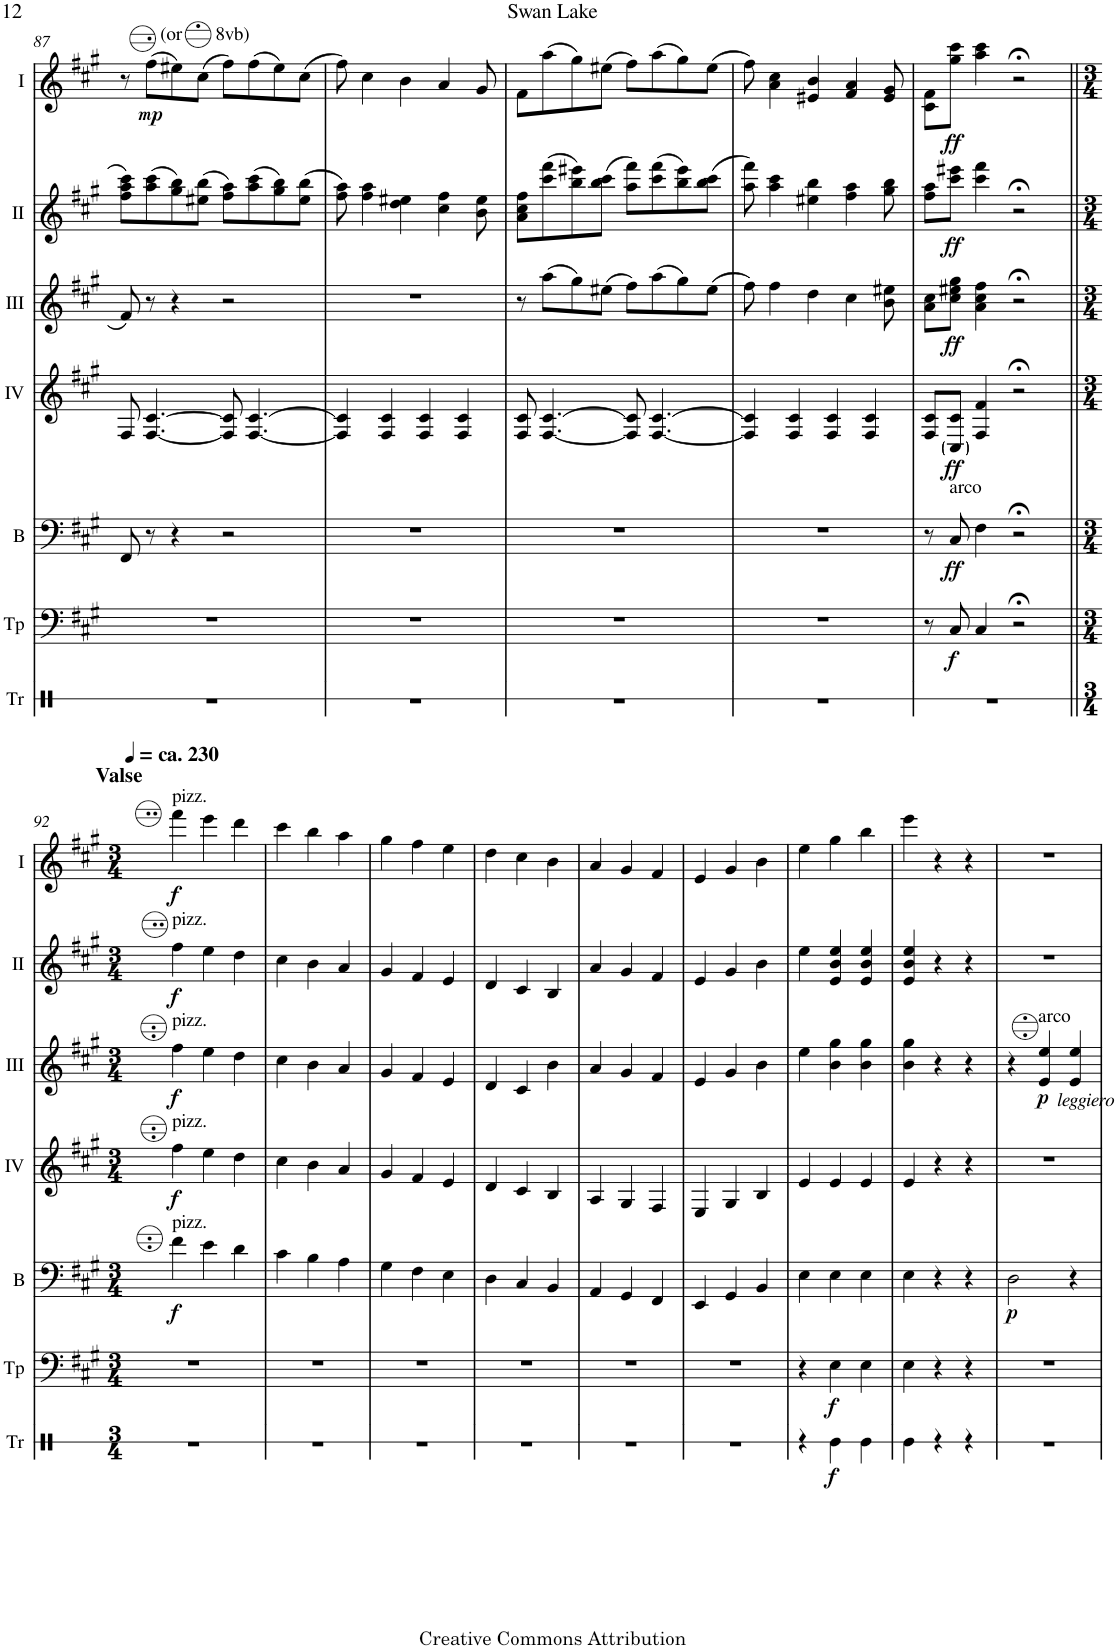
**kern	**dynam	**kern	**dynam	**kern	**dynam	**kern	**dynam	**kern	**dynam	**kern	**dynam	**kern	**dynam
*part7	*part7	*part6	*part6	*part5	*part5	*part4	*part4	*part3	*part3	*part2	*part2	*part1	*part1
*staff7	*staff7	*staff6	*staff6	*staff5	*staff5	*staff4	*staff4	*staff3	*staff3	*staff2	*staff2	*staff1	*staff1
*I"Triangle	*	*I"Timp.	*	*I"Bass	*	*I"Acc. 4	*	*I"Acc. 3	*	*I"Acc. 2	*	*I"Acc. 1	*
*I'Tr	*	*I'Tp	*	*I'B	*	*	*	*	*	*	*	*	*
!!LO:PB:g=z
*clefX	*	*clefF4	*	*clefF4	*	*clefG2	*	*clefG2	*	*clefG2	*	*clefG2	*
*	*	*	*	*Trd7c12	*	*Trd7c12	*	*Trd7c12	*	*	*	*	*
*k[]	*	*k[f#c#g#]	*	*k[f#c#g#]	*	*k[f#c#g#]	*	*k[f#c#g#]	*	*k[f#c#g#]	*	*k[f#c#g#]	*
*M4/4	*	*M4/4	*	*M4/4	*	*M4/4	*	*M4/4	*	*M4/4	*	*M4/4	*
*met(c)	*	*met(c)	*	*met(c)	*	*met(c)	*	*met(c)	*	*met(c)	*	*met(c)	*
=87	=87	=87	=87	=87	=87	=87	=87	=87	=87	=87	=87	=87	=87
1r	.	1r	.	8FF#/	.	8F#/	.	8f#/	.	8f#\ 8a\ 8cc#\L	.	8r	.
!	!	!	!	!	!	!	!	!	!	!	!	!LO:TX:a:t=(or       8vb)	!
!	!	!	!	!	!	!	!	!	!	!	!	!	!LO:DY:b
.	.	.	.	8r	.	[4.F#/ [4.c#/	.	8r	.	(8a\ 8cc#\	.	(8ff#\L	mp
.	.	.	.	4r	.	.	.	4r	.	8g#\ 8b\)	.	8ee#X\)	.
.	.	.	.	.	.	.	.	.	.	(8e#X\ 8b\J	.	(8cc#\J	.
.	.	.	.	2r	.	8F#/] 8c#/]	.	2r	.	8f#\ 8a\L)	.	8ff#\L)	.
.	.	.	.	.	.	[4.F#/ [4.c#/	.	.	.	(8a\ 8cc#\	.	(8ff#\	.
.	.	.	.	.	.	.	.	.	.	8g#\ 8b\)	.	8ee#\)	.
.	.	.	.	.	.	.	.	.	.	(8e#\ 8b\J	.	(8cc#\J	.
=88	=88	=88	=88	=88	=88	=88	=88	=88	=88	=88	=88	=88	=88
1r	.	1r	.	1r	.	4F#/] 4c#/]	.	1r	.	8f#\ 8a\)	.	8ff#\)	.
.	.	.	.	.	.	.	.	.	.	4f#\ 4a\	.	4cc#\	.
.	.	.	.	.	.	4F#/ 4c#/	.	.	.	.	.	.	.
.	.	.	.	.	.	.	.	.	.	4d\ 4e#X\	.	4b\	.
.	.	.	.	.	.	4F#/ 4c#/	.	.	.	.	.	.	.
.	.	.	.	.	.	.	.	.	.	4c#\ 4f#\	.	4a/	.
.	.	.	.	.	.	4F#/ 4c#/	.	.	.	.	.	.	.
.	.	.	.	.	.	.	.	.	.	8B\ 8e#\	.	8g#/	.
=89	=89	=89	=89	=89	=89	=89	=89	=89	=89	=89	=89	=89	=89
1r	.	1r	.	1r	.	8F#/ 8c#/	.	8r	.	8A\ 8c#\ 8f#\L	.	8f#\L	.
.	.	.	.	.	.	[4.F#/ [4.c#/	.	(8aa\L	.	(8cc#\ 8ff#\	.	(8aa\	.
.	.	.	.	.	.	.	.	8gg#\)	.	8b\ 8ee#X\)	.	8gg#\)	.
.	.	.	.	.	.	.	.	(8ee#X\J	.	(8b\ 8cc#\J	.	(8ee#X\J	.
.	.	.	.	.	.	8F#/] 8c#/]	.	8ff#\L)	.	8a\ 8ff#\L)	.	8ff#\L)	.
.	.	.	.	.	.	[4.F#/ [4.c#/	.	(8aa\	.	(8cc#\ 8ff#\	.	(8aa\	.
.	.	.	.	.	.	.	.	8gg#\)	.	8b\ 8ee#\)	.	8gg#\)	.
.	.	.	.	.	.	.	.	(8ee#\J	.	(8b\ 8cc#\J	.	(8ee#\J	.
=90	=90	=90	=90	=90	=90	=90	=90	=90	=90	=90	=90	=90	=90
1r	.	1r	.	1r	.	4F#/] 4c#/]	.	8ff#\)	.	8a\ 8ff#\)	.	8ff#\)	.
.	.	.	.	.	.	.	.	4ff#\	.	4a\ 4cc#\	.	4a\ 4cc#\	.
.	.	.	.	.	.	4F#/ 4c#/	.	.	.	.	.	.	.
.	.	.	.	.	.	.	.	4dd\	.	4e#X\ 4b\	.	4e#X/ 4b/	.
.	.	.	.	.	.	4F#/ 4c#/	.	.	.	.	.	.	.
.	.	.	.	.	.	.	.	4cc#\	.	4f#\ 4a\	.	4f#/ 4a/	.
.	.	.	.	.	.	4F#/ 4c#/	.	.	.	.	.	.	.
.	.	.	.	.	.	.	.	8b\ 8ee#X\	.	8g#\ 8b\	.	8e#/ 8g#/	.
=91	=91	=91	=91	=91	=91	=91	=91	=91	=91	=91	=91	=91	=91
1r	.	8r	.	8r	.	8F#/ 8c#/L	.	8a\ 8cc#\L	.	8f#\ 8a\L	.	8c#\ 8f#\L	.
!	!	!	!	!LO:TX:a:t=arco	!	!	!	!	!	!	!	!	!
!	!	!	!LO:DY:b	!	!LO:DY:b	!	!LO:DY:b	!	!LO:DY:b	!	!LO:DY:b	!	!LO:DY:b
.	.	8C#/	f	8C#/	ff	8C#/ 8c#/J	ff	8cc#\ 8ee#X\ 8gg#\J	ff	8cc#\ 8ee#X\J	ff	8gg#\ 8ccc#\J	ff
.	.	4C#/	.	4F#\	.	4F#/ 4f#/	.	4a\ 4cc#\ 4ff#\	.	4cc#\ 4ff#\	.	4aa\ 4ccc#\	.
.	.	2r;<	.	2r;<	.	2r;<	.	2r;<	.	2r;<	.	2r;<	.
!!LO:LB:g=z
=92||	=92||	=92||	=92||	=92||	=92||	=92||	=92||	=92||	=92||	=92||	=92||	=92||	=92||
*M3/4	*	*M3/4	*	*M3/4	*	*M3/4	*	*M3/4	*	*M3/4	*	*M3/4	*
!	!	!	!	!	!	!	!	!	!	!	!	!LO:TX:a:B:t=Valse	!
!	!	!	!	!	!	!	!	!	!	!	!	!LO:TX:a:B:t=ca. 230	!
!	!	!	!	!	!	!	!	!	!	!	!	!LO:TX:a:t=pizz.	!
!	!	!	!	!	!	!	!	!	!	!LO:TX:a:t=pizz.	!	!	!
!	!	!	!	!	!	!	!	!LO:TX:a:t=pizz.	!	!	!	!	!
!	!	!	!	!	!	!LO:TX:a:t=pizz.	!	!	!	!	!	!	!
!	!	!	!	!LO:TX:a:t=pizz.	!	!	!	!	!	!	!	!	!
!	!	!	!	!	!LO:DY:b	!	!LO:DY:b	!	!LO:DY:b	!	!LO:DY:b	!	!LO:DY:b
2.r	.	2.r	.	4f#\	f	4ff#\	f	4ff#\	f	4ff#\	f	4fff#\	f
.	.	.	.	4e\	.	4ee\	.	4ee\	.	4ee\	.	4eee\	.
.	.	.	.	4d\	.	4dd\	.	4dd\	.	4dd\	.	4ddd\	.
=93	=93	=93	=93	=93	=93	=93	=93	=93	=93	=93	=93	=93	=93
2.r	.	2.r	.	4c#\	.	4cc#\	.	4cc#\	.	4cc#\	.	4ccc#\	.
.	.	.	.	4B\	.	4b\	.	4b\	.	4b\	.	4bb\	.
.	.	.	.	4A\	.	4a/	.	4a/	.	4a/	.	4aa\	.
=94	=94	=94	=94	=94	=94	=94	=94	=94	=94	=94	=94	=94	=94
2.r	.	2.r	.	4G#\	.	4g#/	.	4g#/	.	4g#/	.	4gg#\	.
.	.	.	.	4F#\	.	4f#/	.	4f#/	.	4f#/	.	4ff#\	.
.	.	.	.	4E\	.	4e/	.	4e/	.	4e/	.	4ee\	.
=95	=95	=95	=95	=95	=95	=95	=95	=95	=95	=95	=95	=95	=95
2.r	.	2.r	.	4D\	.	4d/	.	4d/	.	4d/	.	4dd\	.
.	.	.	.	4C#/	.	4c#/	.	4c#/	.	4c#/	.	4cc#\	.
.	.	.	.	4BB/	.	4B/	.	4b\	.	4B/	.	4b\	.
=96	=96	=96	=96	=96	=96	=96	=96	=96	=96	=96	=96	=96	=96
2.r	.	2.r	.	4AA/	.	4A/	.	4a/	.	4a/	.	4a/	.
.	.	.	.	4GG#/	.	4G#/	.	4g#/	.	4g#/	.	4g#/	.
.	.	.	.	4FF#/	.	4F#/	.	4f#/	.	4f#/	.	4f#/	.
=97	=97	=97	=97	=97	=97	=97	=97	=97	=97	=97	=97	=97	=97
2.r	.	2.r	.	4EE/	.	4E/	.	4e/	.	4e/	.	4e/	.
.	.	.	.	4GG#/	.	4G#/	.	4g#/	.	4g#/	.	4g#/	.
.	.	.	.	4BB/	.	4B/	.	4b\	.	4b\	.	4b\	.
=98	=98	=98	=98	=98	=98	=98	=98	=98	=98	=98	=98	=98	=98
4r	.	4r	.	4E\	.	4e/	.	4ee\	.	4ee\	.	4ee\	.
!	!LO:DY:b	!	!LO:DY:b	!	!	!	!	!	!	!	!	!	!
4Re\	f	4E\	f	4E\	.	4e/	.	4b\ 4gg#\	.	4e/ 4b/ 4ee/	.	4gg#\	.
4Re\	.	4E\	.	4E\	.	4e/	.	4b\ 4gg#\	.	4e/ 4b/ 4ee/	.	4bb\	.
=99	=99	=99	=99	=99	=99	=99	=99	=99	=99	=99	=99	=99	=99
4Re\	.	4E\	.	4E\	.	4e/	.	4b\ 4gg#\	.	4e/ 4b/ 4ee/	.	4eee\	.
4r	.	4r	.	4r	.	4r	.	4r	.	4r	.	4r	.
4r	.	4r	.	4r	.	4r	.	4r	.	4r	.	4r	.
=100	=100	=100	=100	=100	=100	=100	=100	=100	=100	=100	=100	=100	=100
!	!	!	!	!	!LO:DY:b	!	!	!	!	!	!	!	!
2.r	.	2.r	.	2D\	p	2.r	.	4r	.	2.r	.	2.r	.
!	!	!	!	!	!	!	!	!LO:TX:b:i:t=leggiero	!	!	!	!	!
!	!	!	!	!	!	!	!	!LO:TX:a:t=arco	!	!	!	!	!
!	!	!	!	!	!	!	!	!	!LO:DY:b	!	!	!	!
.	.	.	.	.	.	.	.	4e/ 4ee/	p	.	.	.	.
.	.	.	.	4r	.	.	.	4e/ 4ee/	.	.	.	.	.
=	=	=	=	=	=	=	=	=	=	=	=	=	=
*-	*-	*-	*-	*-	*-	*-	*-	*-	*-	*-	*-	*-	*-
